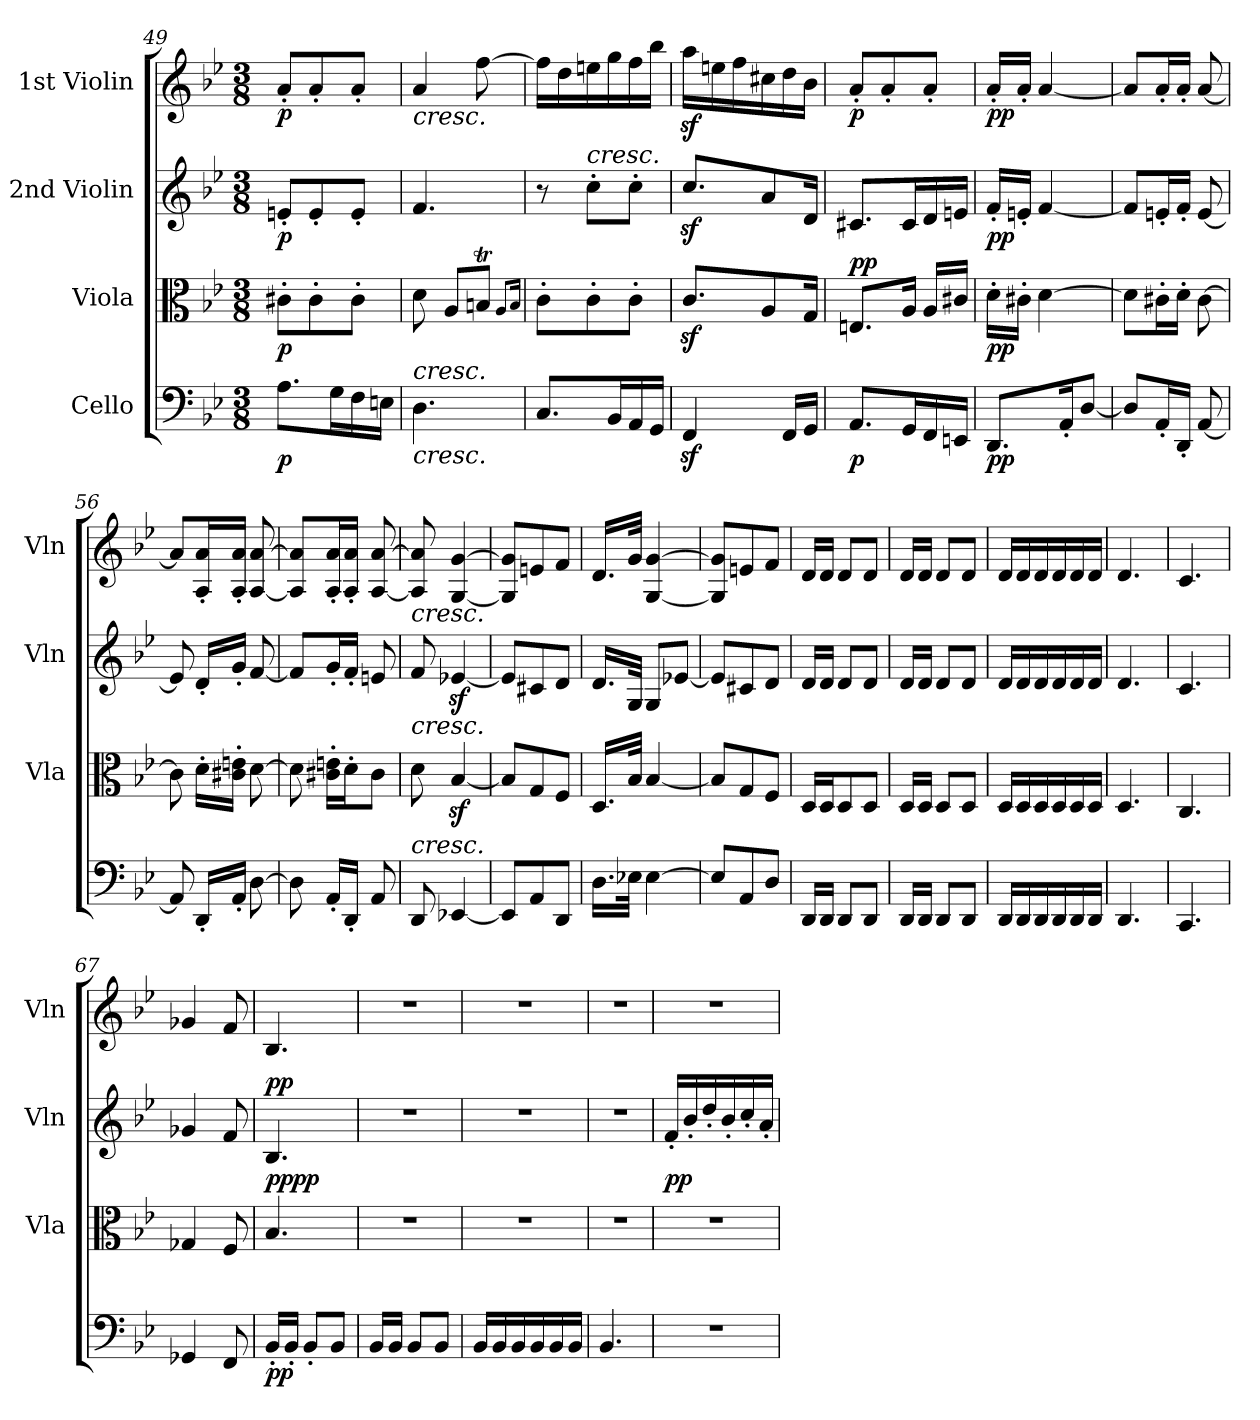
**kern	**dynam	**kern	**dynam	**kern	**dynam	**kern	**dynam
*part4	*part4	*part3	*part3	*part2	*part2	*part1	*part1
*staff4	*staff4	*staff3	*staff3	*staff2	*staff2	*staff1	*staff1
*I"Cello	*	*I"Viola	*	*I"2nd Violin	*	*I"1st Violin	*
*	*	*I'Vla	*	*I'Vln	*	*I'Vln	*
*clefF4	*	*clefC3	*	*clefG2	*	*clefG2	*
*k[b-e-]	*	*k[b-e-]	*	*k[b-e-]	*	*k[b-e-]	*
*B-:	*	*B-:	*	*B-:	*	*B-:	*
*M3/8	*	*M3/8	*	*M3/8	*	*M3/8	*
=49	=49	=49	=49	=49	=49	=49	=49
!	!LO:DY:b	!	!LO:DY:b	!	!LO:DY:b	!	!LO:DY:b
8.A\L	p	8c#X'\L	p	8en'/L	p	8a'/L	p
.	.	8c#'\	.	8e'/	.	8a'/	.
16G\L	.	.	.	.	.	.	.
16F\	.	8c#'\J	.	8e'/J	.	8a'/J	.
16En\JJ	.	.	.	.	.	.	.
!!LO:PB:g=z
=50	=50	=50	=50	=50	=50	=50	=50
!	!	!	!	!	!	!LO:TX:b:i:t=cresc.	!
!LO:TX:b:i:t=cresc.	!	!	!	!	!	!	!
!LO:TX:a:i:t=cresc.	!	!	!	!	!	!	!
4.D\	.	8d\	.	4.f/	.	4a/	.
.	.	8A/L	.	.	.	.	.
.	.	8Bnt/J	.	.	.	[8ff\	.
.	.	8qA/L	.	.	.	.	.
.	.	16qB/Jk	.	.	.	.	.
=51	=51	=51	=51	=51	=51	=51	=51
8.C/L	.	8c'\L	.	8r	.	16ff\LL]	.
.	.	.	.	.	.	16dd\	.
!	!	!	!	!LO:TX:a:i:t=cresc.	!	!	!
.	.	8c'\	.	8cc'\L	.	16een\	.
16BB-/L	.	.	.	.	.	16gg\	.
16AA/	.	8c'\J	.	8cc'\J	.	16ff\	.
16GG/JJ	.	.	.	.	.	16bb-\JJ	.
=52	=52	=52	=52	=52	=52	=52	=52
4FFz</	.	8.cz</L	.	8.ccz</L	.	16aaz<\LL	.
.	.	.	.	.	.	16een\	.
.	.	.	.	.	.	16ff\	.
.	.	8A/	.	8a/	.	16cc#X\	.
16FF/LL	.	.	.	.	.	16dd\	.
16GG/JJ	.	16G/Jk	.	16d/Jk	.	16b-\JJ	.
!!LO:LB:g=z
=53	=53	=53	=53	=53	=53	=53	=53
!	!LO:DY:b	!	!LO:DY:b	!	!	!	!
!	!	!	!LO:DY:n=1:a	!	!	!	!LO:DY:b
8.AA/L	p	8.En/L	p p	8.c#X/L	.	8a'/L	p
.	.	.	.	.	.	8a'/	.
16GG/L	.	16A/Jk	.	16c#/L	.	.	.
16FF/	.	16A/LL	.	16d/	.	8a'/J	.
16EEn/JJ	.	16c#X/JJ	.	16en/JJ	.	.	.
=54	=54	=54	=54	=54	=54	=54	=54
!	!LO:DY:b	!	!LO:DY:b	!	!LO:DY:b	!	!LO:DY:b
8.DD/L	pp	16d'\LL	pp	16f'/LL	pp	16a'/LL	pp
.	.	16c#X'\JJ	.	16en'/JJ	.	16a'/JJ	.
.	.	[4d\	.	[4f/	.	[4a/	.
16AA'/K	.	.	.	.	.	.	.
[8D/J	.	.	.	.	.	.	.
=55	=55	=55	=55	=55	=55	=55	=55
8D/L]	.	8d\L]	.	8f/L]	.	8a/L]	.
16AA'/L	.	16c#X'\L	.	16en'/L	.	16a'/L	.
16DD'/JJ	.	16d'\JJ	.	16f'/JJ	.	16a'/JJ	.
[8AA/	.	[8c#\	.	[8e/	.	[8a/	.
=56	=56	=56	=56	=56	=56	=56	=56
8AA/]	.	8c#\]	.	8e/]	.	8a/L]	.
16DD'/LL	.	16d'\LL	.	16d'/LL	.	16A/' 16a/'L	.
16AA'/JJ	.	16c#X\' 16en\'JJ	.	16g'/JJ	.	16A/' 16a/'JJ	.
[8D\	.	[8d\	.	[8f/	.	[8A/ [8a/	.
=57	=57	=57	=57	=57	=57	=57	=57
8D\]	.	8d\]	.	8f/L]	.	8A/] 8a/]L	.
16AA'/LL	.	16c#X\' 16en\'LL	.	16g'/L	.	16A/' 16a/'L	.
16DD'/JJ	.	16d'\J	.	16f'/JJ	.	16A/' 16a/'JJ	.
8AA/	.	8c#\J	.	8en/	.	[8A/ [8a/	.
=58	=58	=58	=58	=58	=58	=58	=58
!	!	!	!	!	!	!LO:TX:b:i:t=cresc.	!
!	!	!	!	!LO:TX:b:i:t=cresc.	!	!	!
!LO:TX:a:i:t=cresc.	!	!	!	!	!	!	!
8DD/	.	8d\	.	8f/	.	8A/] 8a/]	.
[4EE-X/	.	[4B-z>/	.	[4e-Xz>/	.	[4G/ [4g/	.
!!LO:LB:g=z
=59	=59	=59	=59	=59	=59	=59	=59
8EE-/L]	.	8B-/L]	.	8e-/L]	.	8G/] 8g/]L	.
8AA/	.	8G/	.	8c#X/	.	8en/	.
8DD/J	.	8F/J	.	8d/J	.	8f/J	.
=60	=60	=60	=60	=60	=60	=60	=60
16.D\LL	.	16.D/LL	.	16.d/LL	.	16.d/LL	.
32E-X\JJk	.	32B-/JJk	.	32G/JJk	.	32g/JJk	.
[4E-\	.	[4B-/	.	8G/L	.	[4G/ [4g/	.
.	.	.	.	[8e-X/J	.	.	.
=61	=61	=61	=61	=61	=61	=61	=61
8E-/L]	.	8B-/L]	.	8e-/L]	.	8G/] 8g/]L	.
8AA/	.	8G/	.	8c#X/	.	8en/	.
8D/J	.	8F/J	.	8d/J	.	8f/J	.
=62	=62	=62	=62	=62	=62	=62	=62
16DD/LL	.	16D/LL	.	16d/LL	.	16d/LL	.
16DD/JJ	.	16D/J	.	16d/JJ	.	16d/JJ	.
8DD/L	.	8D/	.	8d/L	.	8d/L	.
8DD/J	.	8D/J	.	8d/J	.	8d/J	.
!!LO:PB:g=z
=63	=63	=63	=63	=63	=63	=63	=63
16DD/LL	.	16D/LL	.	16d/LL	.	16d/LL	.
16DD/JJ	.	16D/JJ	.	16d/JJ	.	16d/JJ	.
8DD/L	.	8D/L	.	8d/L	.	8d/L	.
8DD/J	.	8D/J	.	8d/J	.	8d/J	.
=64	=64	=64	=64	=64	=64	=64	=64
16DD/LL	.	16D/LL	.	16d/LL	.	16d/LL	.
16DD/	.	16D/	.	16d/	.	16d/	.
16DD/	.	16D/	.	16d/	.	16d/	.
16DD/	.	16D/	.	16d/	.	16d/	.
16DD/	.	16D/	.	16d/	.	16d/	.
16DD/JJ	.	16D/JJ	.	16d/JJ	.	16d/JJ	.
=65	=65	=65	=65	=65	=65	=65	=65
4.DD/	.	4.D/	.	4.d/	.	4.d/	.
=66	=66	=66	=66	=66	=66	=66	=66
4.CC/	.	4.C/	.	4.c/	.	4.c/	.
=67	=67	=67	=67	=67	=67	=67	=67
4GG-X/	.	4G-X/	.	4g-X/	.	4g-X/	.
8FF/	.	8F/	.	8f/	.	8f/	.
=68	=68	=68	=68	=68	=68	=68	=68
!	!LO:DY:b	!	!LO:DY:b	!	!	!	!
!	!	!	!LO:DY:n=1:a	!	!LO:DY:a	!	!
16BB-'/LL	pp	4.B-/	pp pp	4.B-/	pp	4.B-/	.
16BB-'/JJ	.	.	.	.	.	.	.
8BB-'/L	.	.	.	.	.	.	.
8BB-/J	.	.	.	.	.	.	.
=69	=69	=69	=69	=69	=69	=69	=69
16BB-/LL	.	4.r	.	4.r	.	4.r	.
16BB-/JJ	.	.	.	.	.	.	.
8BB-/L	.	.	.	.	.	.	.
8BB-/J	.	.	.	.	.	.	.
=70	=70	=70	=70	=70	=70	=70	=70
16BB-/LL	.	4.r	.	4.r	.	4.r	.
16BB-/	.	.	.	.	.	.	.
16BB-/	.	.	.	.	.	.	.
16BB-/	.	.	.	.	.	.	.
16BB-/	.	.	.	.	.	.	.
16BB-/JJ	.	.	.	.	.	.	.
=71	=71	=71	=71	=71	=71	=71	=71
4.BB-/	.	4.r	.	4.r	.	4.r	.
!!LO:LB:g=z
=72	=72	=72	=72	=72	=72	=72	=72
!	!	!	!LO:DY:a	!	!	!	!
4.r	.	4.r	pp	16f'/LL	.	4.r	.
.	.	.	.	16b-'/	.	.	.
.	.	.	.	16dd'/	.	.	.
.	.	.	.	16b-'/	.	.	.
.	.	.	.	16cc'/	.	.	.
.	.	.	.	16a'/JJ	.	.	.
=	=	=	=	=	=	=	=
*-	*-	*-	*-	*-	*-	*-	*-
